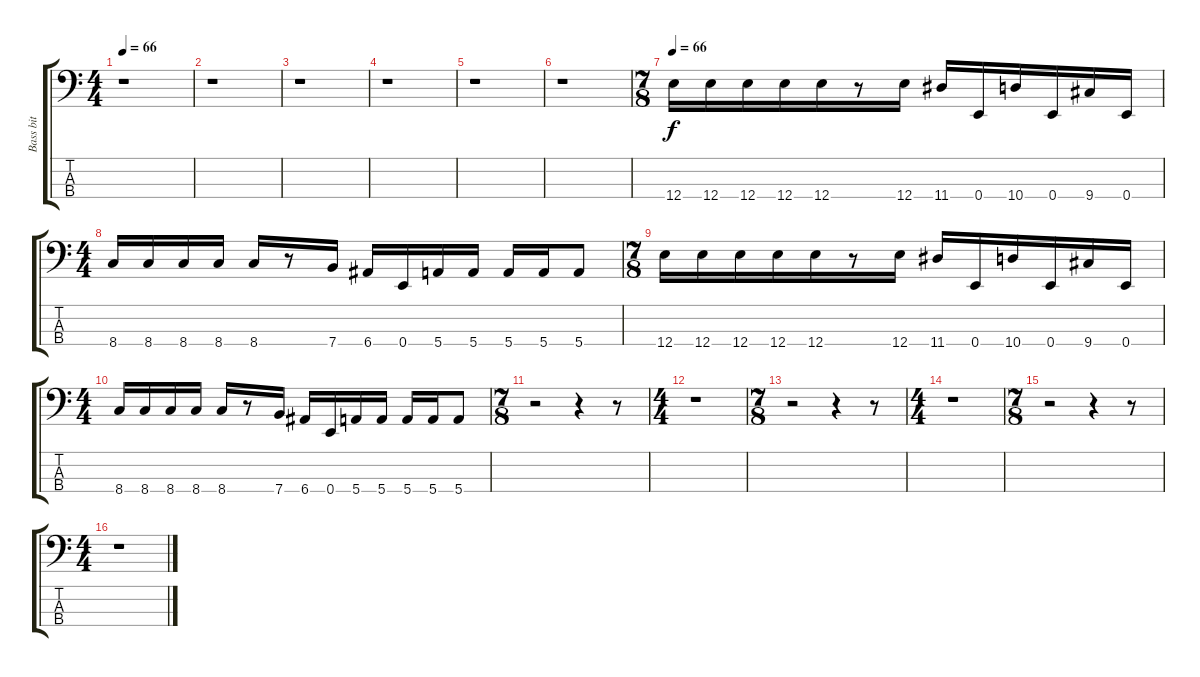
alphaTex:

\track ("Bass bit" "Bass bit") {instrument electricbassfinger}
\staff {score tabs}
\tuning (G2 D2 A1 E1) {hide}
\ts (4 4)
\tempo 66
\tempo 45
\tempo 66
\clef f4
\ks c
r.1{dy f instrument electricbassfinger} |
r.1 |
r.1 |
r.1 |
r.1 |
r.1 |
\ts (7 8)
\tempo 66
12.4.16 12.4.16 12.4.16 12.4.16 12.4.16 r.8 12.4.16 11.4.16 0.4.16 10.4.16 0.4.16 9.4.16 0.4.16 |
\ts (4 4)
8.4.16 8.4.16 8.4.16 8.4.16 8.4.16 r.8 7.4.16 6.4.16 0.4.16 5.4.16 5.4.16 5.4.16 5.4.16 5.4.8 |
\ts (7 8)
12.4.16 12.4.16 12.4.16 12.4.16 12.4.16 r.8 12.4.16 11.4.16 0.4.16 10.4.16 0.4.16 9.4.16 0.4.16 |
\ts (4 4)
8.4.16 8.4.16 8.4.16 8.4.16 8.4.16 r.8 7.4.16 6.4.16 0.4.16 5.4.16 5.4.16 5.4.16 5.4.16 5.4.8 |
\ts (7 8)
r.2 r.4 r.8 |
\ts (4 4)
r.1 |
\ts (7 8)
r.2 r.4 r.8 |
\ts (4 4)
r.1 |
\ts (7 8)
r.2 r.4 r.8 |
\ts (4 4)
r.1
